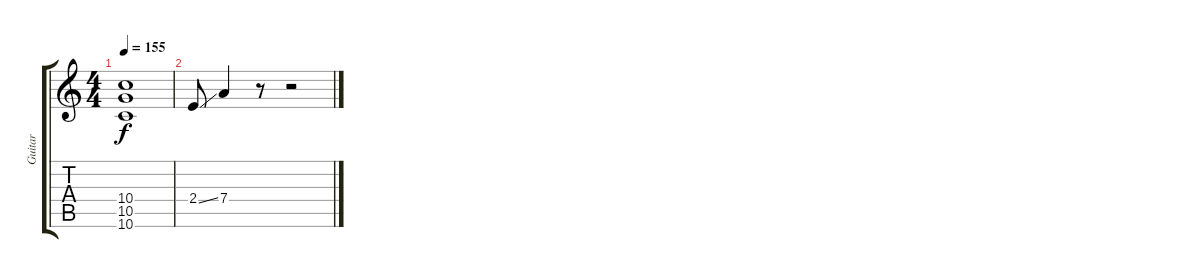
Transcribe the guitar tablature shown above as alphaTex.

\track ("Guitar" "Guitar") {instrument overdrivenguitar}
\staff {score tabs}
\tuning (E4 B3 G3 D3 A2 D2) {hide}
\ts (4 4)
\tempo 155
\clef g2
\ks c
(10.4{t} 10.5{t} 10.6{t}).1{dy f} |
2.4{ss}.8{instrument overdrivenguitar} 7.4.4 r.8 r.2
